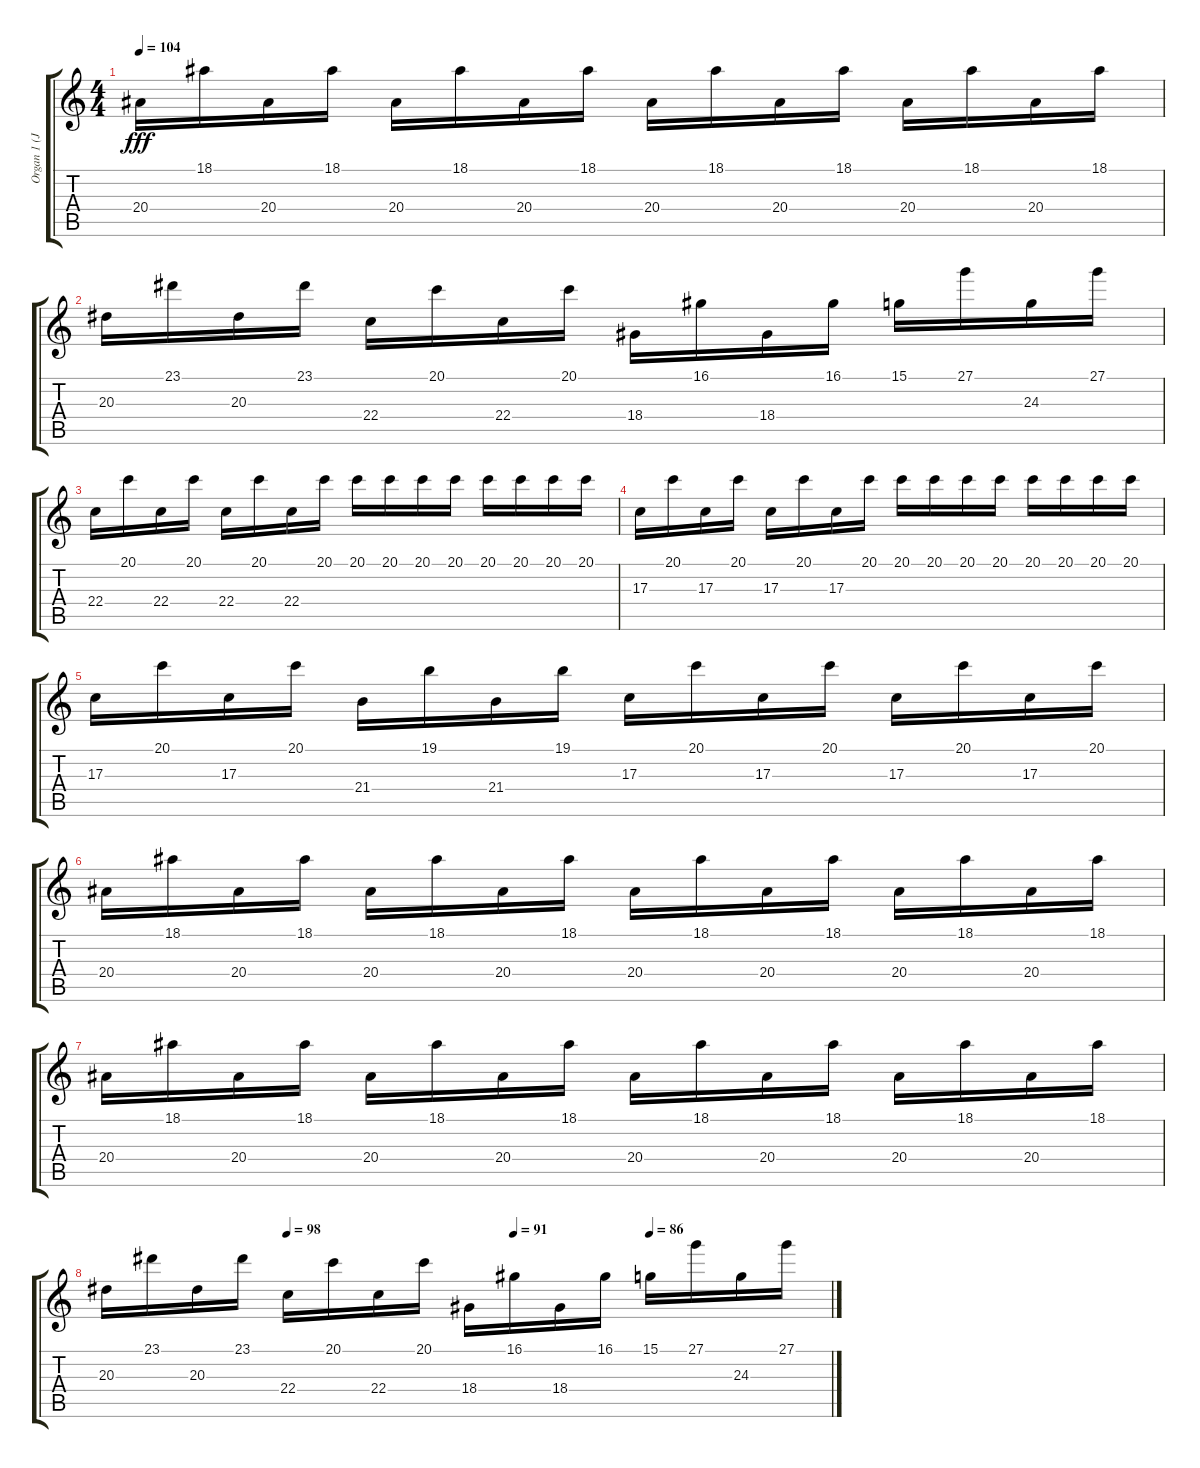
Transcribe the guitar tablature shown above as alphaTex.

\track ("Organ 1 (John Linnell)" "Organ 1 (J") {instrument drawbarorgan}
\staff {score tabs}
\tuning (E4 B3 G3 D3 A2 E2) {hide}
\ts (4 4)
\tempo 104
\clef g2
\ks c
20.4.16{dy fff} 18.1.16 20.4.16 18.1.16 20.4.16 18.1.16 20.4.16 18.1.16 20.4.16 18.1.16 20.4.16 18.1.16 20.4.16 18.1.16 20.4.16 18.1.16 |
20.3.16 23.1.16 20.3.16 23.1.16 22.4.16 20.1.16 22.4.16 20.1.16 18.4.16 16.1.16 18.4.16 16.1.16 15.1.16 27.1.16 24.3.16 27.1.16 |
22.4.16 20.1.16 22.4.16 20.1.16 22.4.16 20.1.16 22.4.16 20.1.16 20.1.16 20.1.16 20.1.16 20.1.16 20.1.16 20.1.16 20.1.16 20.1.16 |
17.3.16 20.1.16 17.3.16 20.1.16 17.3.16 20.1.16 17.3.16 20.1.16 20.1.16 20.1.16 20.1.16 20.1.16 20.1.16 20.1.16 20.1.16 20.1.16 |
17.3.16 20.1.16 17.3.16 20.1.16 21.4.16 19.1.16 21.4.16 19.1.16 17.3.16 20.1.16 17.3.16 20.1.16 17.3.16 20.1.16 17.3.16 20.1.16 |
20.4.16 18.1.16 20.4.16 18.1.16 20.4.16 18.1.16 20.4.16 18.1.16 20.4.16 18.1.16 20.4.16 18.1.16 20.4.16 18.1.16 20.4.16 18.1.16 |
20.4.16 18.1.16 20.4.16 18.1.16 20.4.16 18.1.16 20.4.16 18.1.16 20.4.16 18.1.16 20.4.16 18.1.16 20.4.16 18.1.16 20.4.16 18.1.16 |
\tempo (98 0.25)
\tempo (91 0.5625)
\tempo (86 0.75)
20.3.16 23.1.16 20.3.16 23.1.16 22.4.16 20.1.16 22.4.16 20.1.16 18.4.16 16.1.16 18.4.16 16.1.16 15.1.16 27.1.16 24.3.16 27.1.16
